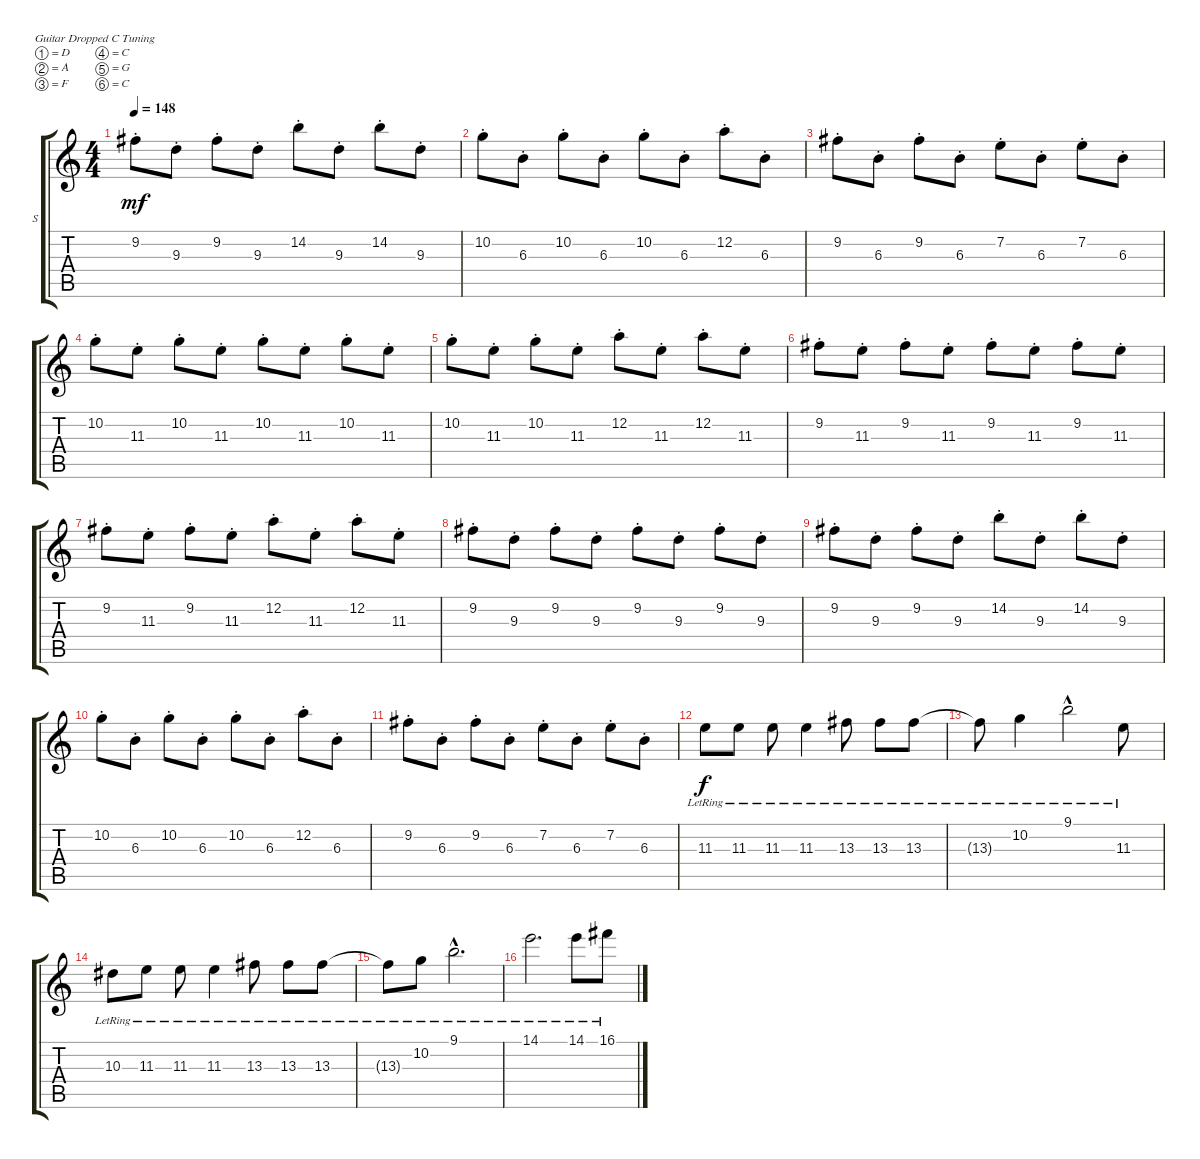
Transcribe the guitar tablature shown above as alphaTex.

\defaultSystemsLayout 4
\bracketExtendMode groupsimilarinstruments
\firstSystemTrackNameOrientation horizontal
\otherSystemsTrackNameOrientation horizontal
\track ("Synth ll" "S") {instrument acousticguitarsteel}
\staff {score tabs}
\tuning (D4 A3 F3 C3 G2 C2)
\ts (4 4)
\tempo 148
\clef g2
\scale
1.11728
\ks c
9.2{st}.8{dy mf} 9.3{st}.8 9.2{st}.8 9.3{st}.8 14.2{st}.8 9.3{st}.8 14.2{st}.8 9.3{st}.8 |
\scale
0.960908 10.2{st}.8 6.3{st}.8 10.2{st}.8 6.3{st}.8 10.2{st}.8 6.3{st}.8 12.2{st}.8 6.3{st}.8 |
\scale
0.960908 9.2{st}.8 6.3{st}.8 9.2{st}.8 6.3{st}.8 7.2{st}.8 6.3{st}.8 7.2{st}.8 6.3{st}.8 |
\scale
0.960908 10.2{st}.8 11.3{st}.8 10.2{st}.8 11.3{st}.8 10.2{st}.8 11.3{st}.8 10.2{st}.8 11.3{st}.8 |
\scale
1.11728 10.2{st}.8 11.3{st}.8 10.2{st}.8 11.3{st}.8 12.2{st}.8 11.3{st}.8 12.2{st}.8 11.3{st}.8 |
\scale
0.960908 9.2{st}.8 11.3{st}.8 9.2{st}.8 11.3{st}.8 9.2{st}.8 11.3{st}.8 9.2{st}.8 11.3{st}.8 |
\scale
0.960908 9.2{st}.8 11.3{st}.8 9.2{st}.8 11.3{st}.8 12.2{st}.8 11.3{st}.8 12.2{st}.8 11.3{st}.8 |
\scale
0.960908 9.2{st}.8 9.3{st}.8 9.2{st}.8 9.3{st}.8 9.2{st}.8 9.3{st}.8 9.2{st}.8 9.3{st}.8 |
\scale
1.11728 9.2{st}.8 9.3{st}.8 9.2{st}.8 9.3{st}.8 14.2{st}.8 9.3{st}.8 14.2{st}.8 9.3{st}.8 |
\scale
0.960908 10.2{st}.8 6.3{st}.8 10.2{st}.8 6.3{st}.8 10.2{st}.8 6.3{st}.8 12.2{st}.8 6.3{st}.8 |
\scale
0.960908 9.2{st}.8 6.3{st}.8 9.2{st}.8 6.3{st}.8 7.2{st}.8 6.3{st}.8 7.2{st}.8 6.3{st}.8 |
\scale
1.11728 11.3{lr}.8{dy f} 11.3{lr}.8 11.3{lr}.8 11.3{lr}.4 13.3{lr}.8 13.3{lr}.8 13.3{lr}.8 |
\scale
0.960908 13.3{lr t}.8 10.2{lr}.4 9.1{hac lr}.2 11.3{lr}.8 |
\scale
0.960908 10.3{lr}.8 11.3{lr}.8 11.3{lr}.8 11.3{lr}.4 13.3{lr}.8 13.3{lr}.8 13.3{lr}.8 |
\scale
0.960908 13.3{lr t}.8 10.2{lr}.8 9.1{hac lr}.2{d} |
\scale
1.11728 14.1{lr}.2{d} 14.1{lr}.8 16.1{lr}.8
